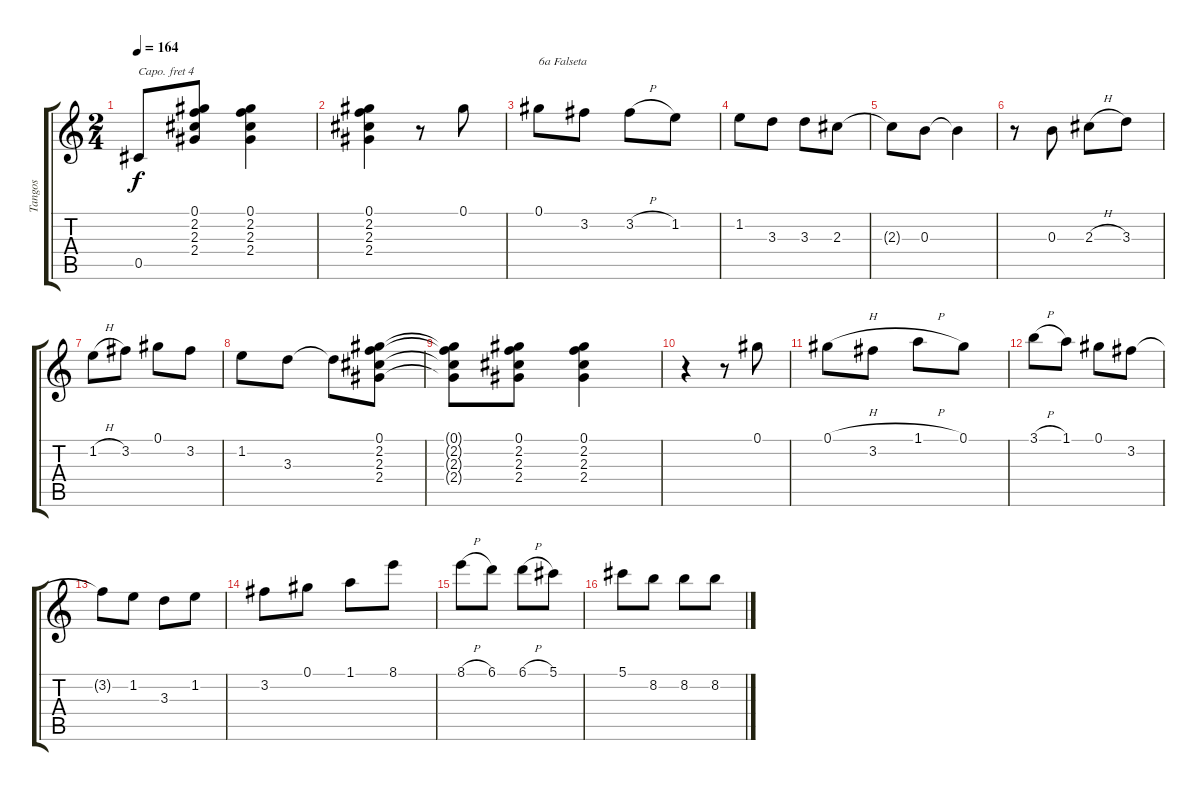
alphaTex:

\track ("Tangos" "Tangos") {instrument acousticguitarnylon}
\staff {score tabs}
\capo 4
\tuning (E4 B3 G3 D3 A2 E2) {hide}
\ts (2 4)
\tempo 164
\clef g2
\ks c
0.5.8{dy f} (0.1 2.2 2.3 2.4).8 (0.1 2.2 2.3 2.4).4 |
(0.1 2.2 2.3 2.4).4 r.8 0.1.8 |
0.1.8{txt "6a Falseta"} 3.2.8 3.2{h}.8 1.2.8 |
1.2.8 3.3.8 3.3.8 2.3.8 |
2.3{t}.8 0.3.8 0.3{t}.4 |
r.8 0.3.8 2.3{h}.8 3.3.8 |
1.2{h}.8 3.2.8 0.1.8 3.2.8 |
1.2.8 3.3.8 3.3{t}.8 (0.1 2.2 2.3 2.4).8 |
(0.1{t} 2.2{t} 2.3{t} 2.4{t}).8 (0.1 2.2 2.3 2.4).8 (0.1 2.2 2.3 2.4).4 |
r.4 r.8 0.1.8 |
0.1{h}.8 3.2.8 1.1{h}.8 0.1.8 |
3.1{h}.8 1.1.8 0.1.8 3.2.8 |
3.2{t}.8 1.2.8 3.3.8 1.2.8 |
3.2.8 0.1.8 1.1.8 8.1.8 |
8.1{h}.8 6.1.8 6.1{h}.8 5.1.8 |
5.1.8 8.2.8 8.2.8 8.2{h}.8
